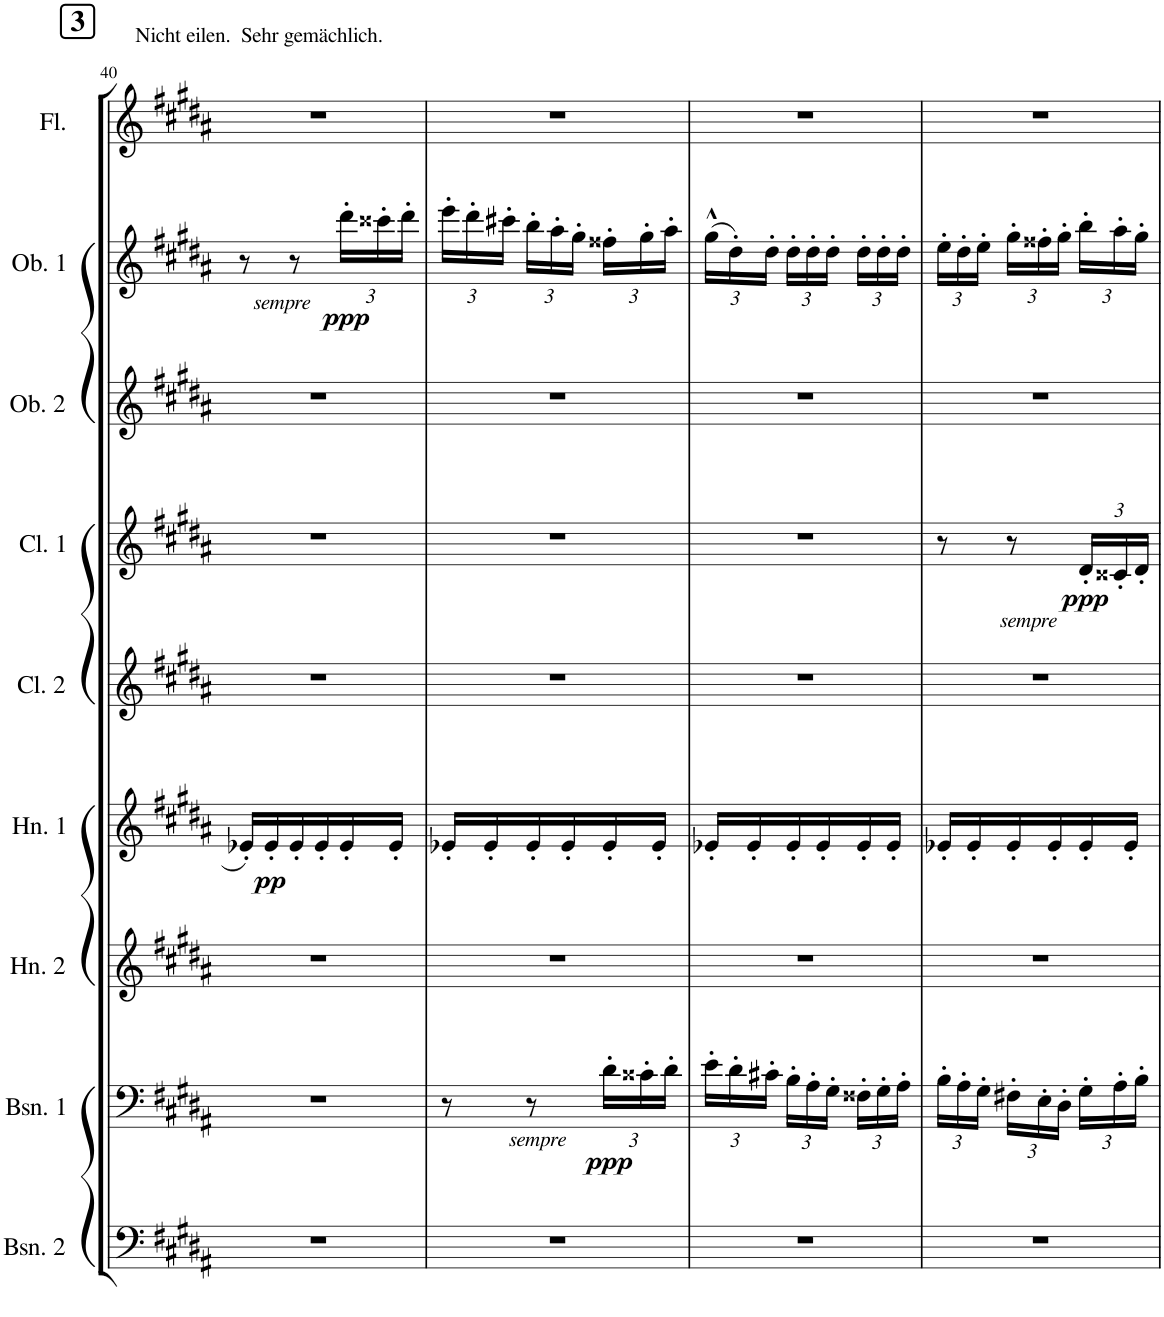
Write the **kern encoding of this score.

**kern	**kern	**dynam	**kern	**kern	**dynam	**kern	**kern	**dynam	**kern	**kern	**dynam	**kern
*part9	*part8	*part8	*part7	*part6	*part6	*part5	*part4	*part4	*part3	*part2	*part2	*part1
*staff9	*staff8	*staff8	*staff7	*staff6	*staff6	*staff5	*staff4	*staff4	*staff3	*staff2	*staff2	*staff1
*I"Bassoon 2	*I"Bassoon 1	*	*I"Horn in F	*I"Horn 1 in F	*	*I"Bb Clarinet	*I"Bb Clarinet 1	*	*I"Oboe 2	*I"Oboe 1	*	*I"Flute
*I'Bsn. 2	*I'Bsn. 1	*	*I'Hn. 2	*I'Hn. 1	*	*I'Cl. 2	*I'Cl. 1	*	*I'Ob. 2	*I'Ob. 1	*	*I'Fl.
!!LO:PB:g=z
*clefF4	*clefF4	*	*clefG2	*clefG2	*	*clefG2	*clefG2	*	*clefG2	*clefG2	*	*clefG2
*	*	*	*ITrd4c7	*ITrd4c7	*	*ITrd1c2	*ITrd1c2	*	*	*	*	*
*k[f#c#g#d#a#]	*k[f#c#g#d#a#]	*	*k[f#c#g#d#a#]	*k[f#c#g#d#a#]	*	*k[f#c#g#d#a#]	*k[f#c#g#d#a#]	*	*k[f#c#g#d#a#]	*k[f#c#g#d#a#]	*	*k[f#c#g#d#a#]
*M3/8	*M3/8	*	*M3/8	*M3/8	*	*M3/8	*M3/8	*	*M3/8	*M3/8	*	*M3/8
!!LO:REH:place=s1:a:B:cj:fs=14:t=3
=40	=40	=40	=40	=40	=40	=40	=40	=40	=40	=40	=40	=40
!	!	!	!	!	!	!	!	!	!	!	!	!LO:TX:a:t=Nicht eilen.  Sehr gemächlich.
4.r	4.r	.	4.r	16e-X'/LL	.	4.r	4.r	.	4.r	8r	.	4.r
!	!	!	!	!	!LO:DY:b	!	!	!	!	!	!	!
.	.	.	.	16e-'/	pp	.	.	.	.	.	.	.
.	.	.	.	16e-'/	.	.	.	.	.	8r	.	.
.	.	.	.	16e-'/	.	.	.	.	.	.	.	.
*	*	*	*	*	*	*	*	*	*	*Xbrackettup	*	*
!	!	!	!	!	!	!	!	!	!	!LO:TX:b:i:t=sempre	!	!
!	!	!	!	!	!	!	!	!	!	!	!LO:DY:b	!
.	.	.	.	16e-'/	.	.	.	.	.	24ddd#'\LL	ppp	.
.	.	.	.	.	.	.	.	.	.	24ccc##X'\	.	.
.	.	.	.	16e-'/JJ	.	.	.	.	.	.	.	.
.	.	.	.	.	.	.	.	.	.	24ddd#'\JJ	.	.
=41	=41	=41	=41	=41	=41	=41	=41	=41	=41	=41	=41	=41
4.r	8r	.	4.r	16e-X'/LL	.	4.r	4.r	.	4.r	24eee'\LL	.	4.r
.	.	.	.	.	.	.	.	.	.	24ddd#'\	.	.
.	.	.	.	16e-'/	.	.	.	.	.	.	.	.
.	.	.	.	.	.	.	.	.	.	24ccc#X'\JJ	.	.
.	8r	.	.	16e-'/	.	.	.	.	.	24bb'\LL	.	.
.	.	.	.	.	.	.	.	.	.	24aa#'\	.	.
.	.	.	.	16e-'/	.	.	.	.	.	.	.	.
.	.	.	.	.	.	.	.	.	.	24gg#'\JJ	.	.
*	*Xbrackettup	*	*	*	*	*	*	*	*	*	*	*
!	!LO:TX:b:i:t=sempre	!	!	!	!	!	!	!	!	!	!	!
!	!	!LO:DY:b	!	!	!	!	!	!	!	!	!	!
.	24d#'\LL	ppp	.	16e-'/	.	.	.	.	.	24ff##X'\LL	.	.
.	24c##X'\	.	.	.	.	.	.	.	.	24gg#'\	.	.
.	.	.	.	16e-'/JJ	.	.	.	.	.	.	.	.
.	24d#'\JJ	.	.	.	.	.	.	.	.	24aa#'\JJ	.	.
=42	=42	=42	=42	=42	=42	=42	=42	=42	=42	=42	=42	=42
4.r	24e'\LL	.	4.r	16e-X'/LL	.	4.r	4.r	.	4.r	(24gg#^^\LL	.	4.r
.	24d#'\	.	.	.	.	.	.	.	.	24dd#'\)	.	.
.	.	.	.	16e-'/	.	.	.	.	.	.	.	.
.	24c#X'\JJ	.	.	.	.	.	.	.	.	24dd#'\JJ	.	.
.	24B'\LL	.	.	16e-'/	.	.	.	.	.	24dd#'\LL	.	.
.	24A#'\	.	.	.	.	.	.	.	.	24dd#'\	.	.
.	.	.	.	16e-'/	.	.	.	.	.	.	.	.
.	24G#'\JJ	.	.	.	.	.	.	.	.	24dd#'\JJ	.	.
.	24F##X'\LL	.	.	16e-'/	.	.	.	.	.	24dd#'\LL	.	.
.	24G#'\	.	.	.	.	.	.	.	.	24dd#'\	.	.
.	.	.	.	16e-'/JJ	.	.	.	.	.	.	.	.
.	24A#'\JJ	.	.	.	.	.	.	.	.	24dd#'\JJ	.	.
=43	=43	=43	=43	=43	=43	=43	=43	=43	=43	=43	=43	=43
4.r	24B'\LL	.	4.r	16e-X'/LL	.	4.r	8r	.	4.r	24ee'\LL	.	4.r
.	24A#'\	.	.	.	.	.	.	.	.	24dd#'\	.	.
.	.	.	.	16e-'/	.	.	.	.	.	.	.	.
.	24G#'\JJ	.	.	.	.	.	.	.	.	24ee'\JJ	.	.
.	24F#X'\LL	.	.	16e-'/	.	.	8r	.	.	24gg#'\LL	.	.
.	24E'\	.	.	.	.	.	.	.	.	24ff##X'\	.	.
.	.	.	.	16e-'/	.	.	.	.	.	.	.	.
.	24D#'\JJ	.	.	.	.	.	.	.	.	24gg#'\JJ	.	.
*	*	*	*	*	*	*	*Xbrackettup	*	*	*	*	*
!	!	!	!	!	!	!	!LO:TX:b:i:t=sempre	!	!	!	!	!
!	!	!	!	!	!	!	!	!LO:DY:b	!	!	!	!
.	24G#'\LL	.	.	16e-'/	.	.	24d#'/LL	ppp	.	24bb'\LL	.	.
.	24A#'\	.	.	.	.	.	24c##X'/	.	.	24aa#'\	.	.
.	.	.	.	16e-'/JJ	.	.	.	.	.	.	.	.
.	24B'\JJ	.	.	.	.	.	24d#'/JJ	.	.	24gg#'\JJ	.	.
=	=	=	=	=	=	=	=	=	=	=	=	=
*-	*-	*-	*-	*-	*-	*-	*-	*-	*-	*-	*-	*-
